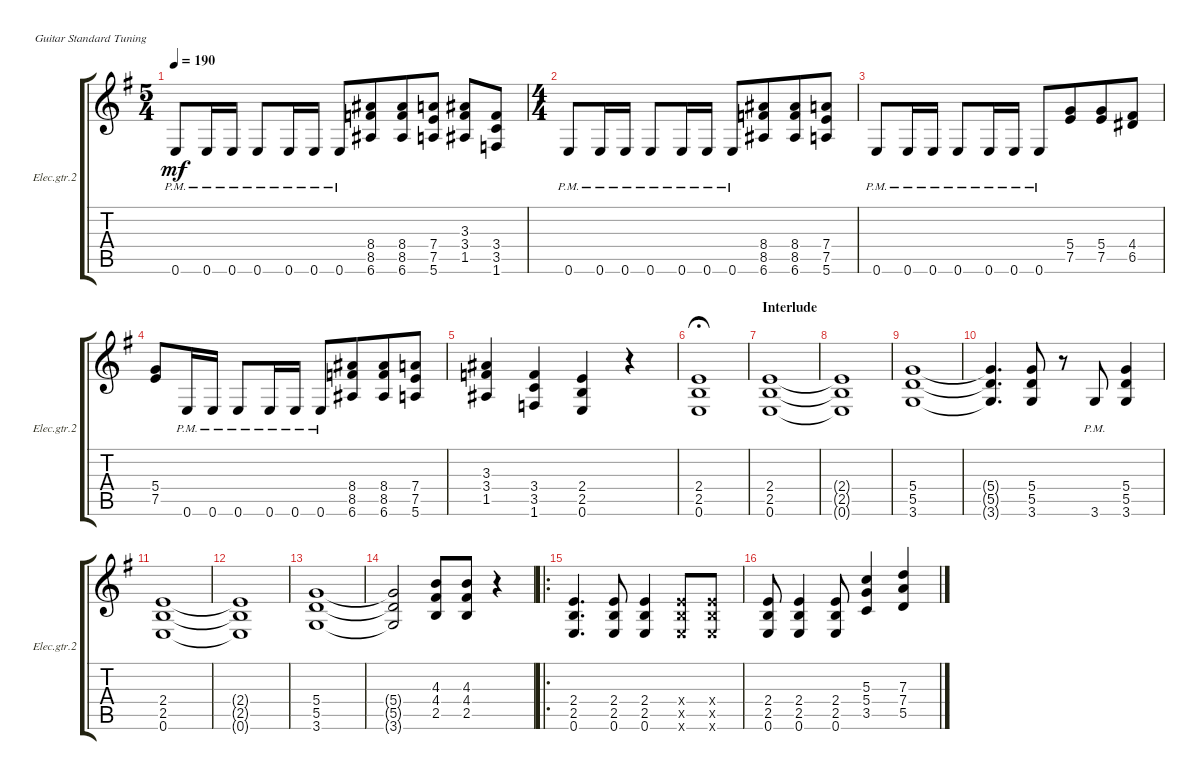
\defaultSystemsLayout 4
\bracketExtendMode groupsimilarinstruments
\useSystemSignSeparator
\singleTrackTrackNamePolicy allsystems
\multiTrackTrackNamePolicy allsystems
\firstSystemTrackNameOrientation horizontal
\otherSystemsTrackNameOrientation horizontal
\track ("Elec. gtr. 2" "Elec.gtr.2") {instrument acousticguitarsteel}
\staff {score tabs}
\tuning (E4 B3 G3 D3 A2 E2)
\ts (5 4)
\tempo 190
\clef g2
\ks eminor
0.6{pm}.8{dy mf} 0.6{pm}.16 0.6{pm}.16{beam split} 0.6{pm}.8 0.6{pm}.16 0.6{pm}.16{beam split} 0.6{pm}.8 (8.4 6.6 8.5).8{beam merge} (8.4 8.5 6.6).8 (7.4 7.5 5.6).8{beam split} (1.5 3.4 3.3).8 (3.4 3.5 1.6).8 |
\ts (4 4)
0.6{pm}.8 0.6{pm}.16 0.6{pm}.16 0.6{pm}.8 0.6{pm}.16 0.6{pm}.16 0.6{pm}.8 (8.4 6.6 8.5).8{beam merge} (8.4 8.5 6.6).8 (7.4 7.5 5.6).8 |
0.6{pm}.8 0.6{pm}.16 0.6{pm}.16 0.6{pm}.8 0.6{pm}.16 0.6{pm}.16 0.6{pm}.8{beam merge} (5.4 7.5).8{beam merge} (5.4 7.5).8 (4.4 6.5).8 |
(5.4 7.5).8 0.6{pm}.16 0.6{pm}.16 0.6{pm}.8 0.6{pm}.16 0.6{pm}.16 0.6{pm}.8 (8.4 8.5 6.6).8{beam merge} (8.4 8.5 6.6).8 (7.4 7.5 5.6).8 |
(1.5 3.4 3.3).4 (1.6 3.5 3.4).4 (0.6 2.5 2.4).4 r.4 |
(0.6 2.5 2.4).1{fermata (medium 0.5)} |
\section ("" "Interlude")
(0.6 2.5 2.4).1 |
(0.6{t} 2.5{t} 2.4{t}).1 |
(3.6 5.5 5.4).1 |
(3.6{t} 5.5{t} 5.4{t}).4{d} (5.4 5.5 3.6).8 r.8 3.6{pm}.8 (3.6 5.5 5.4).4 |
(0.6 2.5 2.4).1 |
(0.6{t} 2.5{t} 2.4{t}).1 |
(3.6 5.5 5.4).1 |
(3.6{t} 5.5{t} 5.4{t}).2 (2.5 4.4 4.3).8 (4.3 4.4 2.5).8 r.4 |
\ro
(0.6 2.5 2.4).4{d} (2.4 2.5 0.6).8 (0.6 2.5 2.4).4 (2.4{x} 2.5{x} 0.6{x}).8 (2.5{x} 0.6{x} 2.4{x}).8 |
(0.6 2.5 2.4).8 (2.4 2.5 0.6).4 (0.6 2.5 2.4).8 (5.4 3.5 5.3).4 (7.3 7.4 5.5).4
